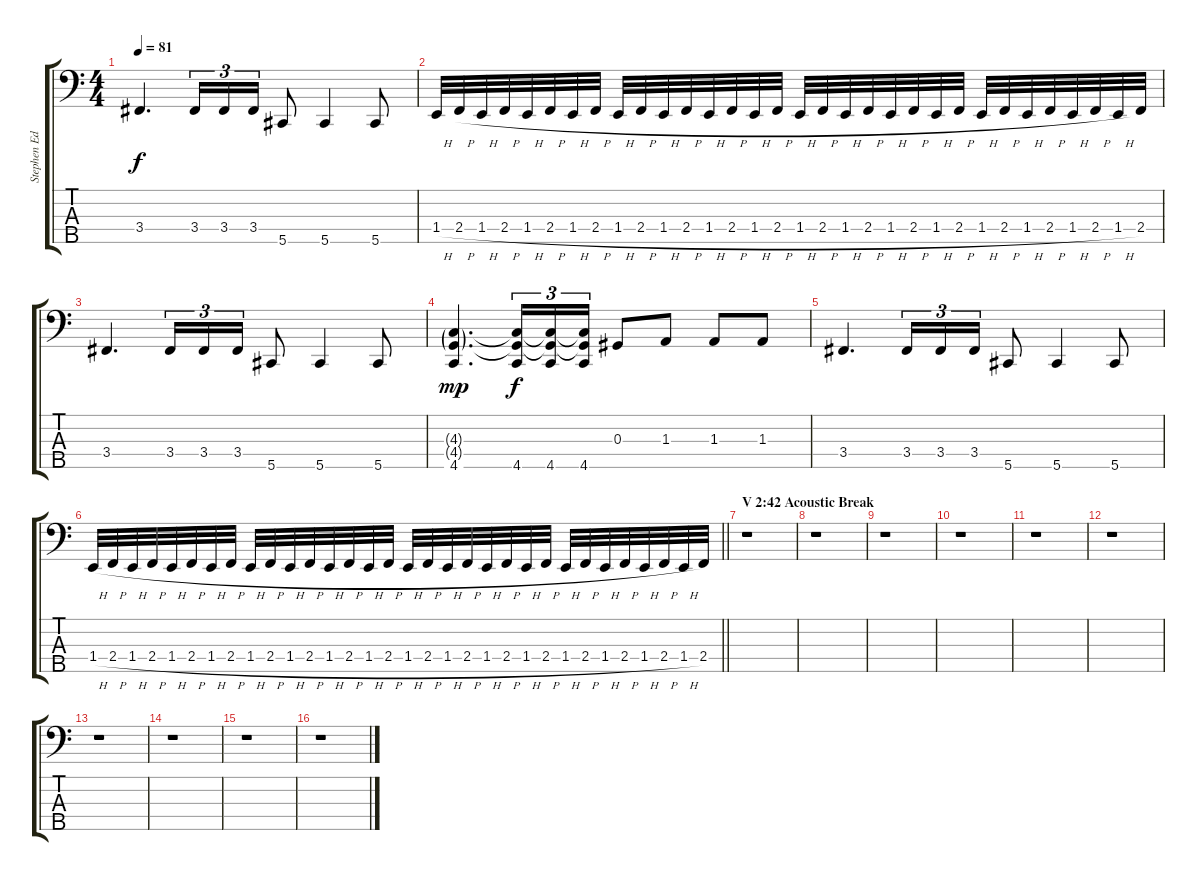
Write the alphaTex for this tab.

\track ("Stephen Edmondson (bass guitar) Drop G#" "Stephen Ed") {instrument electricbasspick}
\staff {score tabs}
\tuning (Gb2 Db2 Ab1 Eb1 Ab0) {hide}
\ts (4 4)
\tempo 81
\clef f4
\ks c
3.4.4{d dy f} 3.4.16{tu (3 2)} 3.4.16{tu (3 2)} 3.4.16{tu (3 2)} 5.5.8 5.5.4 5.5.8 |
1.4{h}.32 2.4{h}.32 1.4{h}.32 2.4{h}.32 1.4{h}.32 2.4{h}.32 1.4{h}.32 2.4{h}.32 1.4{h}.32 2.4{h}.32 1.4{h}.32 2.4{h}.32 1.4{h}.32 2.4{h}.32 1.4{h}.32 2.4{h}.32 1.4{h}.32 2.4{h}.32 1.4{h}.32 2.4{h}.32 1.4{h}.32 2.4{h}.32 1.4{h}.32 2.4{h}.32 1.4{h}.32 2.4{h}.32 1.4{h}.32 2.4{h}.32 1.4{h}.32 2.4{h}.32 1.4{h}.32 2.4.32 |
3.4.4{d} 3.4.16{tu (3 2)} 3.4.16{tu (3 2)} 3.4.16{tu (3 2)} 5.5.8 5.5.4 5.5.8 |
(4.3{g} 4.4{g} 4.5).4{d dy mp} (4.3{t} 4.4{t} 4.5).16{tu (3 2) dy f} (4.3{t} 4.4{t} 4.5).16{tu (3 2)} (4.3{t} 4.4{t} 4.5).16{tu (3 2)} 0.3.8 1.3.8 1.3.8 1.3.8 |
3.4.4{d} 3.4.16{tu (3 2)} 3.4.16{tu (3 2)} 3.4.16{tu (3 2)} 5.5.8 5.5.4 5.5.8 |
\barLineRight lightlight
1.4{h}.32 2.4{h}.32 1.4{h}.32 2.4{h}.32 1.4{h}.32 2.4{h}.32 1.4{h}.32 2.4{h}.32 1.4{h}.32 2.4{h}.32 1.4{h}.32 2.4{h}.32 1.4{h}.32 2.4{h}.32 1.4{h}.32 2.4{h}.32 1.4{h}.32 2.4{h}.32 1.4{h}.32 2.4{h}.32 1.4{h}.32 2.4{h}.32 1.4{h}.32 2.4{h}.32 1.4{h}.32 2.4{h}.32 1.4{h}.32 2.4{h}.32 1.4{h}.32 2.4{h}.32 1.4{h}.32 2.4.32 |
\section ("" "V 2:42 Acoustic Break")
r.1 |
r.1 |
r.1 |
r.1 |
r.1 |
r.1 |
r.1 |
r.1 |
r.1 |
r.1
